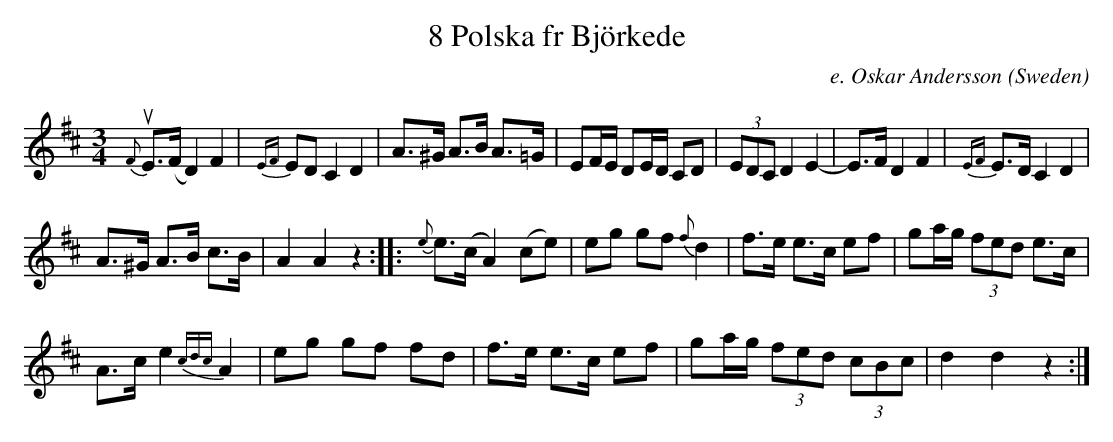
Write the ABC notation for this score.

X:1
T:8 Polska fr Björkede
C:e. Oskar Andersson
M:3/4
O:Sweden
K:D major
{F}uE>(F D2) F2| {EF}ED C2 D2| A>^G A>B A>=G| EF/E/ DE/D/ CD| (3EDC D2 E2-|\
E>F D2 F2| {EF}E>D C2 D2|
A>^G A>B c>B| A2 A2z2::\
{e}e>(c A2) (ce)| eg gf {f}d2| f>e e>c ef| ga/g/ (3fed e>c|
A>c e2 {cdc}A2| eg gf fd| f>e e>c ef| ga/g/ (3fed (3cBc| d2 d2 z2:|
